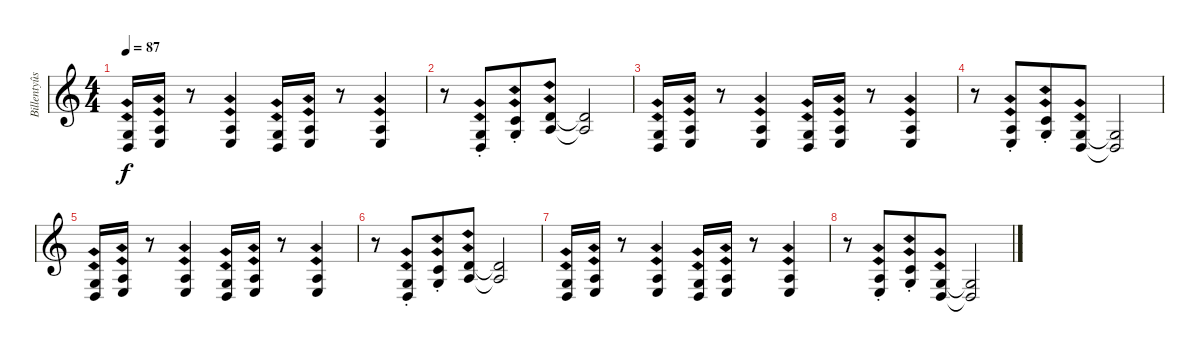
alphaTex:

\track ("Billentyûs 1 (Jon Lord)" "Billentyûs") {instrument percussiveorgan}
\staff {score}
\tuning (E4 B3 G3 D3 A2 E2 B1) {hide}
\ts (4 4)
\tempo 87
\clef g2
\ks c
(0.3{ph 12} 0.4{ph 12}).16{dy f} (2.3{ph 12} 2.4{ph 12}).16 r.8 (2.3{ph 12} 2.4{ph 12}).4 (0.3{ph 12} 0.4{ph 12}).16 (2.3{ph 12} 2.4{ph 12}).16 r.8 (2.3{ph 12} 2.4{ph 12}).4 |
r.8 (0.3{ph 12 st} 0.4{ph 12 st}).8{beam merge} (1.2{ph 12 st} 0.3{ph 12 st}).8 (3.2{ph 12} 2.3{ph 12}).8 (3.2{t} 2.3{t}).2 |
(0.3{ph 12} 0.4{ph 12}).16 (2.3{ph 12} 2.4{ph 12}).16 r.8 (2.3{ph 12} 2.4{ph 12}).4 (0.3{ph 12} 0.4{ph 12}).16 (2.3{ph 12} 2.4{ph 12}).16 r.8 (2.3{ph 12} 2.4{ph 12}).4 |
r.8 (2.3{ph 12 st} 2.4{ph 12 st}).8{beam merge} (1.2{ph 12 st} 0.3{ph 12 st}).8 (0.3{ph 12} 0.4{ph 12}).8 (0.3{t} 0.4{t}).2 |
(0.3{ph 12} 0.4{ph 12}).16 (2.3{ph 12} 2.4{ph 12}).16 r.8 (2.3{ph 12} 2.4{ph 12}).4 (0.3{ph 12} 0.4{ph 12}).16 (2.3{ph 12} 2.4{ph 12}).16 r.8 (2.3{ph 12} 2.4{ph 12}).4 |
r.8 (0.3{ph 12 st} 0.4{ph 12 st}).8{beam merge} (1.2{ph 12 st} 0.3{ph 12 st}).8 (3.2{ph 12} 2.3{ph 12}).8 (3.2{t} 2.3{t}).2 |
(0.3{ph 12} 0.4{ph 12}).16 (2.3{ph 12} 2.4{ph 12}).16 r.8 (2.3{ph 12} 2.4{ph 12}).4 (0.3{ph 12} 0.4{ph 12}).16 (2.3{ph 12} 2.4{ph 12}).16 r.8 (2.3{ph 12} 2.4{ph 12}).4 |
r.8 (2.3{ph 12 st} 2.4{ph 12 st}).8{beam merge} (1.2{ph 12 st} 0.3{ph 12 st}).8 (0.3{ph 12} 0.4{ph 12}).8 (0.3{t} 0.4{t}).2
